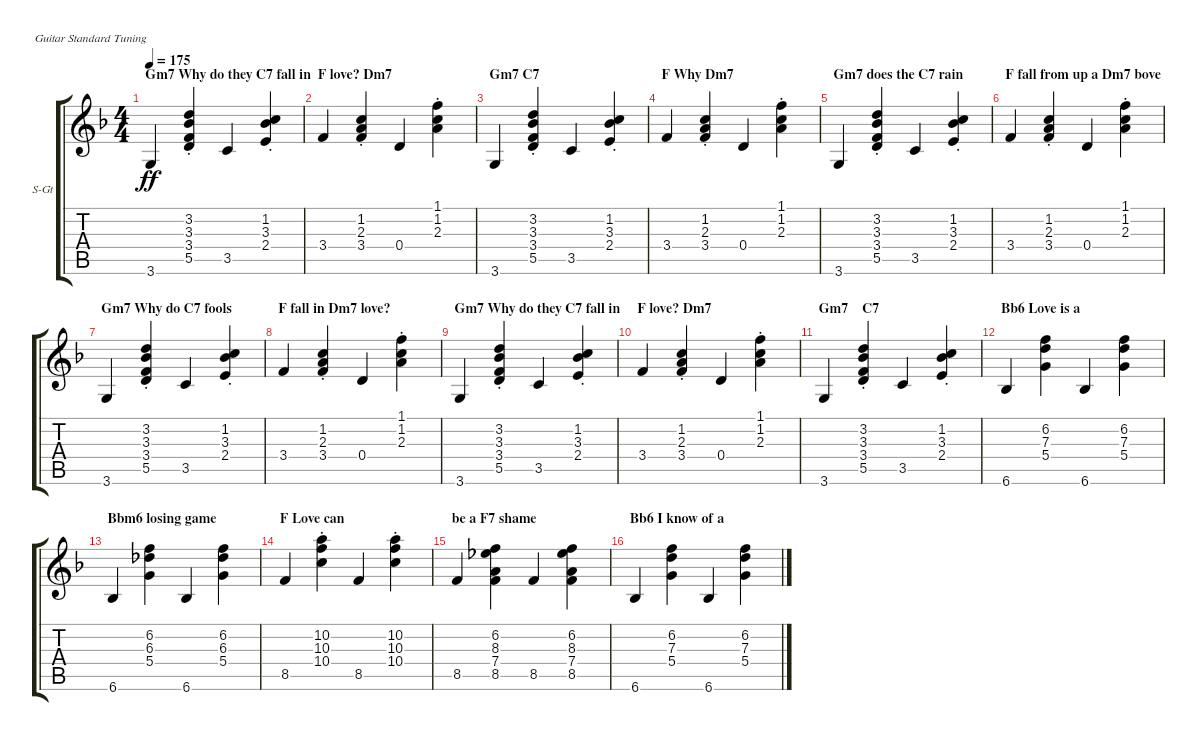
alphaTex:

\bracketExtendMode groupsimilarinstruments
\firstSystemTrackNameOrientation horizontal
\otherSystemsTrackNameOrientation horizontal
\track ("Guitar" "S-Gt") {instrument acousticguitarsteel}
\staff {score tabs}
\tuning (E4 B3 G3 D3 A2 E2)
\ts (4 4)
\section ("" "Gm7 Why do they C7 fall in")
\tempo 175
\clef g2
\ks f
3.6.4{dy ff} (5.5{st} 3.4{st} 3.3{st} 3.2{st}).4 3.5.4 (2.4{st} 3.3{st} 1.2{st}).4 |
\section ("" "F love? Dm7")
3.4.4 (3.4{st} 2.3{st} 1.2{st}).4 0.4.4 (2.3{st} 1.2{st} 1.1{st}).4 |
\section ("" "Gm7 C7")
3.6.4 (5.5{st} 3.4{st} 3.3{st} 3.2{st}).4 3.5.4 (2.4{st} 3.3{st} 1.2{st}).4 |
\section ("" "F Why Dm7")
3.4.4 (3.4{st} 2.3{st} 1.2{st}).4 0.4.4 (2.3{st} 1.2{st} 1.1{st}).4 |
\section ("" "Gm7 does the C7 rain")
3.6.4 (5.5{st} 3.4{st} 3.3{st} 3.2{st}).4 3.5.4 (2.4{st} 3.3{st} 1.2{st}).4 |
\section ("" "F fall from up a Dm7 bove")
3.4.4 (3.4{st} 2.3{st} 1.2{st}).4 0.4.4 (2.3{st} 1.2{st} 1.1{st}).4 |
\section ("" "Gm7 Why do C7 fools")
3.6.4 (5.5{st} 3.4{st} 3.3{st} 3.2{st}).4 3.5.4 (2.4{st} 3.3{st} 1.2{st}).4 |
\section ("" "F fall in Dm7 love?")
3.4.4 (3.4{st} 2.3{st} 1.2{st}).4 0.4.4 (2.3{st} 1.2{st} 1.1{st}).4 |
\section ("" "Gm7 Why do they C7 fall in")
3.6.4 (5.5{st} 3.4{st} 3.3{st} 3.2{st}).4 3.5.4 (2.4{st} 3.3{st} 1.2{st}).4 |
\section ("" "F love? Dm7")
3.4.4 (3.4{st} 2.3{st} 1.2{st}).4 0.4.4 (2.3{st} 1.2{st} 1.1{st}).4 |
\section ("" "Gm7    C7")
3.6.4 (5.5{st} 3.4{st} 3.3{st} 3.2{st}).4 3.5.4 (2.4{st} 3.3{st} 1.2{st}).4 |
\section ("" "Bb6 Love is a")
6.6.4 (5.4 7.3 6.2).4 6.6.4 (5.4 7.3 6.2).4 |
\section ("" "Bbm6 losing game")
6.6.4 (5.4 6.3 6.2).4 6.6.4 (5.4 6.3 6.2).4 |
\section ("" "F Love can ")
8.5.4 (10.4{st} 10.3{st} 10.2{st}).4 8.5.4 (10.4{st} 10.3{st} 10.2{st}).4 |
\section ("" "be a F7 shame")
8.5.4 (8.5 7.4 8.3 6.2).4 8.5.4 (8.5 7.4 8.3 6.2).4 |
\section ("" "Bb6 I know of a")
6.6.4 (5.4 7.3 6.2).4 6.6.4 (5.4 7.3 6.2).4
